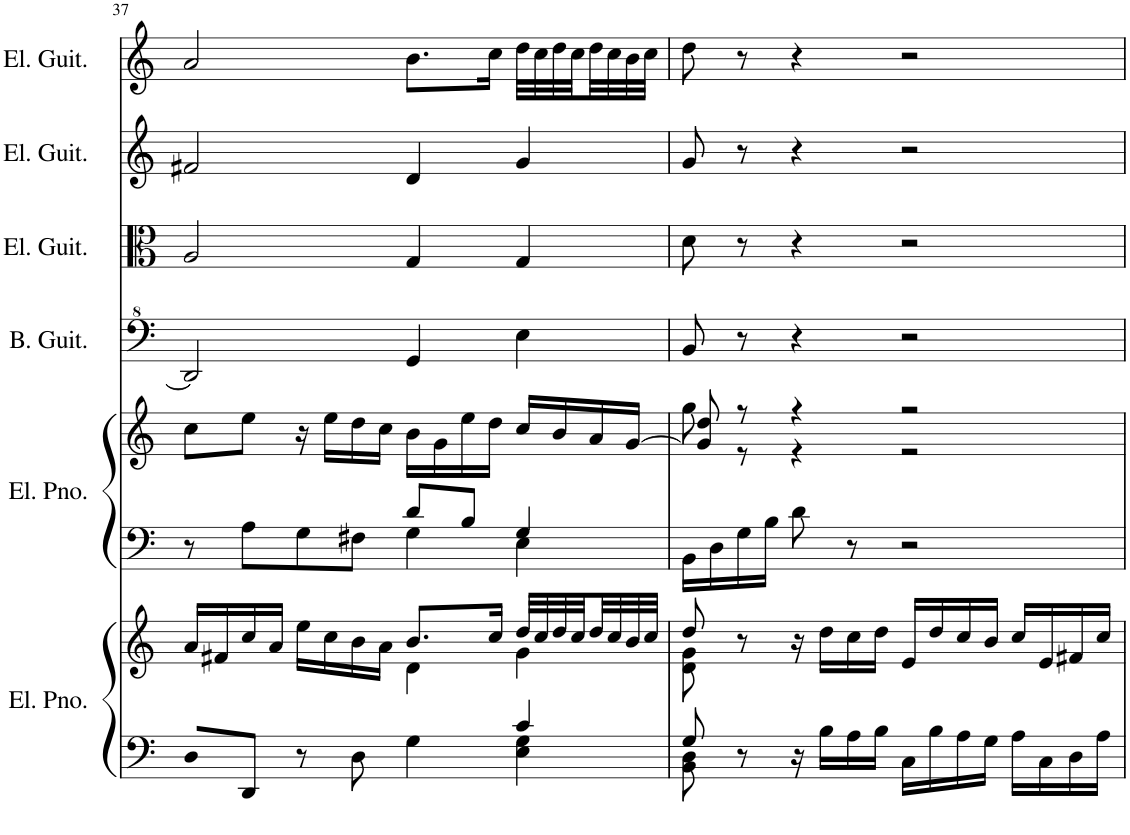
**kern	**kern	**kern	**kern	**kern	**kern	**kern	**kern
*part6	*part6	*part5	*part5	*part4	*part3	*part2	*part1
*staff8	*staff7	*staff6	*staff5	*staff4	*staff3	*staff2	*staff1
*I"Electric Piano	*	*I"Electric Piano	*	*I"Bass Guitar	*I"Electric Guitar	*I"Electric Guitar	*I"Electric Guitar
*I'El. Pno.	*	*I'El. Pno.	*	*I'B. Guit.	*I'El. Guit.	*I'El. Guit.	*I'El. Guit.
!!LO:PB:g=z
*clefF4	*clefG2	*clefF4	*clefG2	*clefF^4	*clefC3	*clefG2	*clefG2
*	*	*	*	*Trd7c12	*	*	*
*k[]	*k[]	*k[]	*k[]	*k[]	*k[]	*k[]	*k[]
*M4/4	*M4/4	*M4/4	*M4/4	*M4/4	*M4/4	*M4/4	*M4/4
=37	=37	=37	=37	=37	=37	=37	=37
*^	*^	*^	*	*	*	*	*
8DL	2ryy	16a/LL	2ryy	8r	2ryy	8cc\L	2D/]	2A/	2f#X/	2a/
.	.	16f#X/	.	.	.	.	.	.	.	.
8DD/J	.	16cc/	.	8A\L	.	8ee\J	.	.	.	.
.	.	16a/JJ	.	.	.	.	.	.	.	.
8r	.	16ee\LL	.	8G\	.	16r	.	.	.	.
.	.	16cc\	.	.	.	16ee\LL	.	.	.	.
8D\	.	16b\	.	8F#X\J	.	16dd\	.	.	.	.
.	.	16a\JJ	.	.	.	16cc\JJ	.	.	.	.
4G\	4ryy	8.b/L	4d\	8d/L	4G\	16b\LL	4G/	4G/	4d/	8.b\L
.	.	.	.	.	.	16g\	.	.	.	.
.	.	.	.	8B/J	.	16ee\	.	.	.	.
.	.	16cc/Jk	.	.	.	16dd\JJ	.	.	.	16cc\Jk
4c/	4E\ 4G\	32dd/LLL	4g\	4G/	4E\	16cc/LL	4e\	4G/	4g/	32dd\LLL
.	.	32cc/	.	.	.	.	.	.	.	32cc\
.	.	32dd/	.	.	.	16b/	.	.	.	32dd\
.	.	32cc/	.	.	.	.	.	.	.	32cc\
.	.	32dd/	.	.	.	16a/	.	.	.	32dd\
.	.	32cc/	.	.	.	.	.	.	.	32cc\
.	.	32b/	.	.	.	[16g/JJ	.	.	.	32b\
.	.	32cc/JJJ	.	.	.	.	.	.	.	32cc\JJJ
*	*	*	*	*v	*v	*	*	*	*	*
=38	=38	=38	=38	=38	=38	=38	=38	=38	=38
*	*	*	*	*	*^	*	*	*	*
8G/	8BB\ 8D\	8dd/	8d\ 8g\	16BB\LL	8g/] 8dd/	8gg\	8B/	8d\	8g/	8dd\
.	.	.	.	16D\	.	.	.	.	.	.
8r	8ryy	8r	4ryy	16G\	8r	8r	8r	8r	8r	8r
.	.	.	.	16B\JJ	.	.	.	.	.	.
16r	4ryy	16r	.	8d\	4r	4r	4r	4r	4r	4r
16B\LL	.	16dd\LL	.	.	.	.	.	.	.	.
16A\	.	16cc\	8ryy	8r	.	.	.	.	.	.
16B\JJ	.	16dd\JJ	.	.	.	.	.	.	.	.
16C\LL	2ryy	16e/LL	2ryy	2r	2r	2r	2r	2r	2r	2r
16B\	.	16dd/	.	.	.	.	.	.	.	.
16A\	.	16cc/	.	.	.	.	.	.	.	.
16G\JJ	.	16b/JJ	.	.	.	.	.	.	.	.
16A\LL	.	16cc/LL	.	.	.	.	.	.	.	.
16C\	.	16e/	.	.	.	.	.	.	.	.
16D\	.	16f#X/	.	.	.	.	.	.	.	.
16A\JJ	.	16cc/JJ	.	.	.	.	.	.	.	.
*v	*v	*	*	*	*v	*v	*	*	*	*
*	*v	*v	*	*	*	*	*	*
=	=	=	=	=	=	=	=
*-	*-	*-	*-	*-	*-	*-	*-
